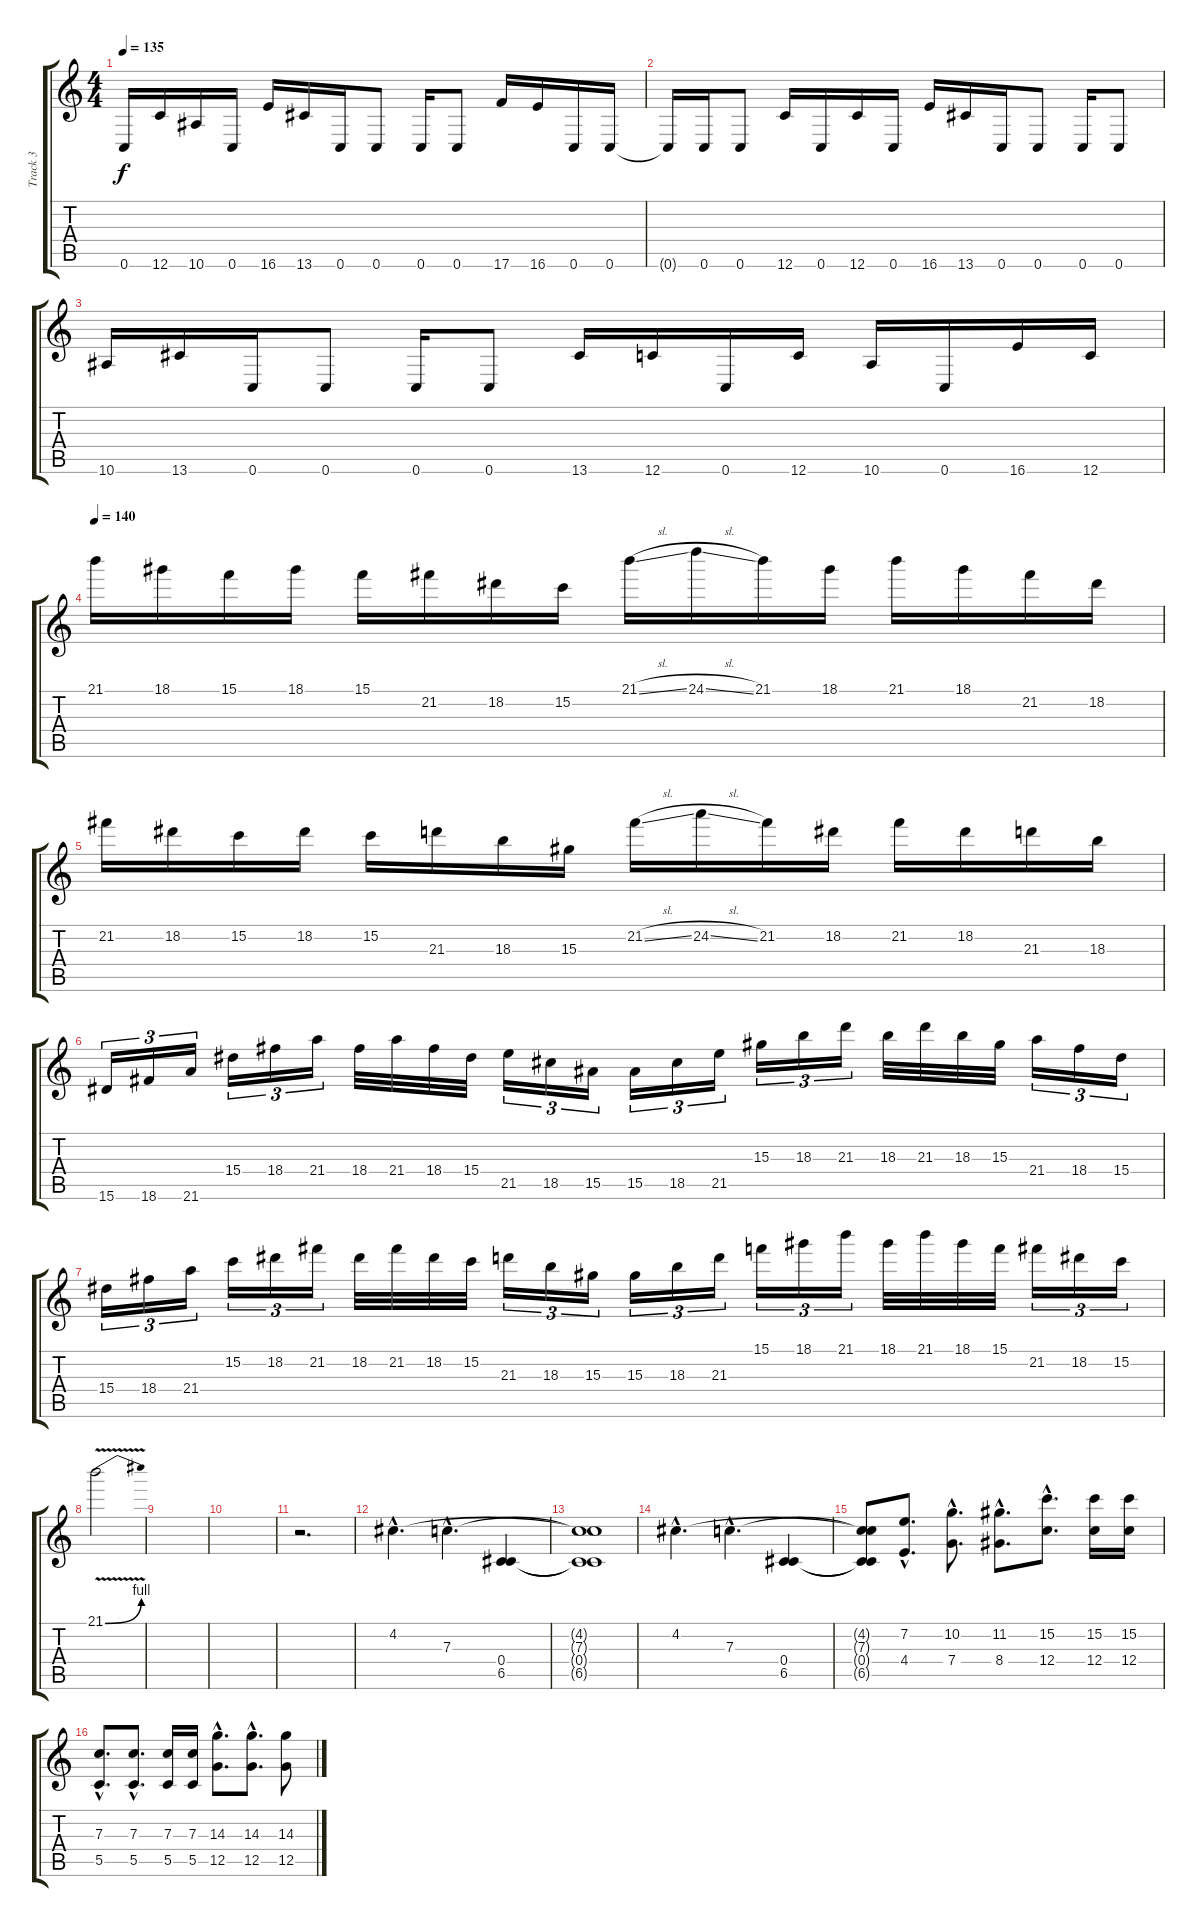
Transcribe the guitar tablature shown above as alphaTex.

\track ("Track 3" "Track 3") {instrument distortionguitar}
\staff {score tabs}
\tuning (D4 A3 F3 C3 G2 C2) {hide}
\ts (4 4)
\tempo 135
\clef g2
\ks c
0.6.16{dy f} 12.6.16 10.6.16 0.6.16 16.6.16 13.6.16 0.6.16 0.6.8 0.6.16 0.6.8 17.6.16 16.6.16 0.6.16 0.6.16 |
0.6{t}.16 0.6.16 0.6.8 12.6.16 0.6.16 12.6.16 0.6.16 16.6.16 13.6.16 0.6.16 0.6.8 0.6.16 0.6.8 |
10.6.16 13.6.16 0.6.16 0.6.8 0.6.16 0.6.8 13.6.16 12.6.16 0.6.16 12.6.16 10.6.16 0.6.16 16.6.16 12.6.16 |
\tempo 140
21.1.16 18.1.16 15.1.16 18.1.16 15.1.16 21.2.16 18.2.16 15.2.16 21.1{sl}.16 24.1{sl}.16 21.1.16 18.1.16 21.1.16 18.1.16 21.2.16 18.2.16 |
21.2.16 18.2.16 15.2.16 18.2.16 15.2.16 21.3.16 18.3.16 15.3.16 21.2{sl}.16 24.2{sl}.16 21.2.16 18.2.16 21.2.16 18.2.16 21.3.16 18.3.16 |
15.6.16{tu (3 2)} 18.6.16{tu (3 2)} 21.6.16{tu (3 2)} 15.4.16{tu (3 2)} 18.4.16{tu (3 2)} 21.4.16{tu (3 2)} 18.4.32 21.4.32 18.4.32 15.4.32 21.5.16{tu (3 2)} 18.5.16{tu (3 2)} 15.5.16{tu (3 2)} 15.5.16{tu (3 2)} 18.5.16{tu (3 2)} 21.5.16{tu (3 2)} 15.3.16{tu (3 2)} 18.3.16{tu (3 2)} 21.3.16{tu (3 2)} 18.3.32 21.3.32 18.3.32 15.3.32 21.4.16{tu (3 2)} 18.4.16{tu (3 2)} 15.4.16{tu (3 2)} |
15.4.16{tu (3 2)} 18.4.16{tu (3 2)} 21.4.16{tu (3 2)} 15.2.16{tu (3 2)} 18.2.16{tu (3 2)} 21.2.16{tu (3 2)} 18.2.32 21.2.32 18.2.32 15.2.32 21.3.16{tu (3 2)} 18.3.16{tu (3 2)} 15.3.16{tu (3 2)} 15.3.16{tu (3 2)} 18.3.16{tu (3 2)} 21.3.16{tu (3 2)} 15.1.16{tu (3 2)} 18.1.16{tu (3 2)} 21.1.16{tu (3 2)} 18.1.32 21.1.32 18.1.32 15.1.32 21.2.16{tu (3 2)} 18.2.16{tu (3 2)} 15.2.16{tu (3 2)} |
21.1{be (bend 0 0 60 4) v}.2 |
|
|
r.2{d} |
4.2{hac}.4{d} 7.3{hac}.4{d} (0.4 6.5).4 |
(4.2{t} 7.3{t} 0.4{t} 6.5{t}).1 |
4.2{hac}.4{d} 7.3{hac}.4{d} (0.4 6.5).4 |
(4.2{t} 7.3{t} 0.4{t} 6.5{t}).8 (7.2{hac} 4.4{hac}).8{d} (10.2{hac} 7.4{hac}).8{d} (11.2{hac} 8.4{hac}).8{d} (15.2{hac} 12.4{hac}).8{d} (15.2 12.4).16 (15.2 12.4).16 |
(7.3{hac} 5.5{hac}).8{d} (7.3{hac} 5.5{hac}).8{d} (7.3 5.5).16 (7.3 5.5).16 (14.3{hac} 12.5{hac}).8{d} (14.3{hac} 12.5{hac}).8{d} (14.3 12.5).8
